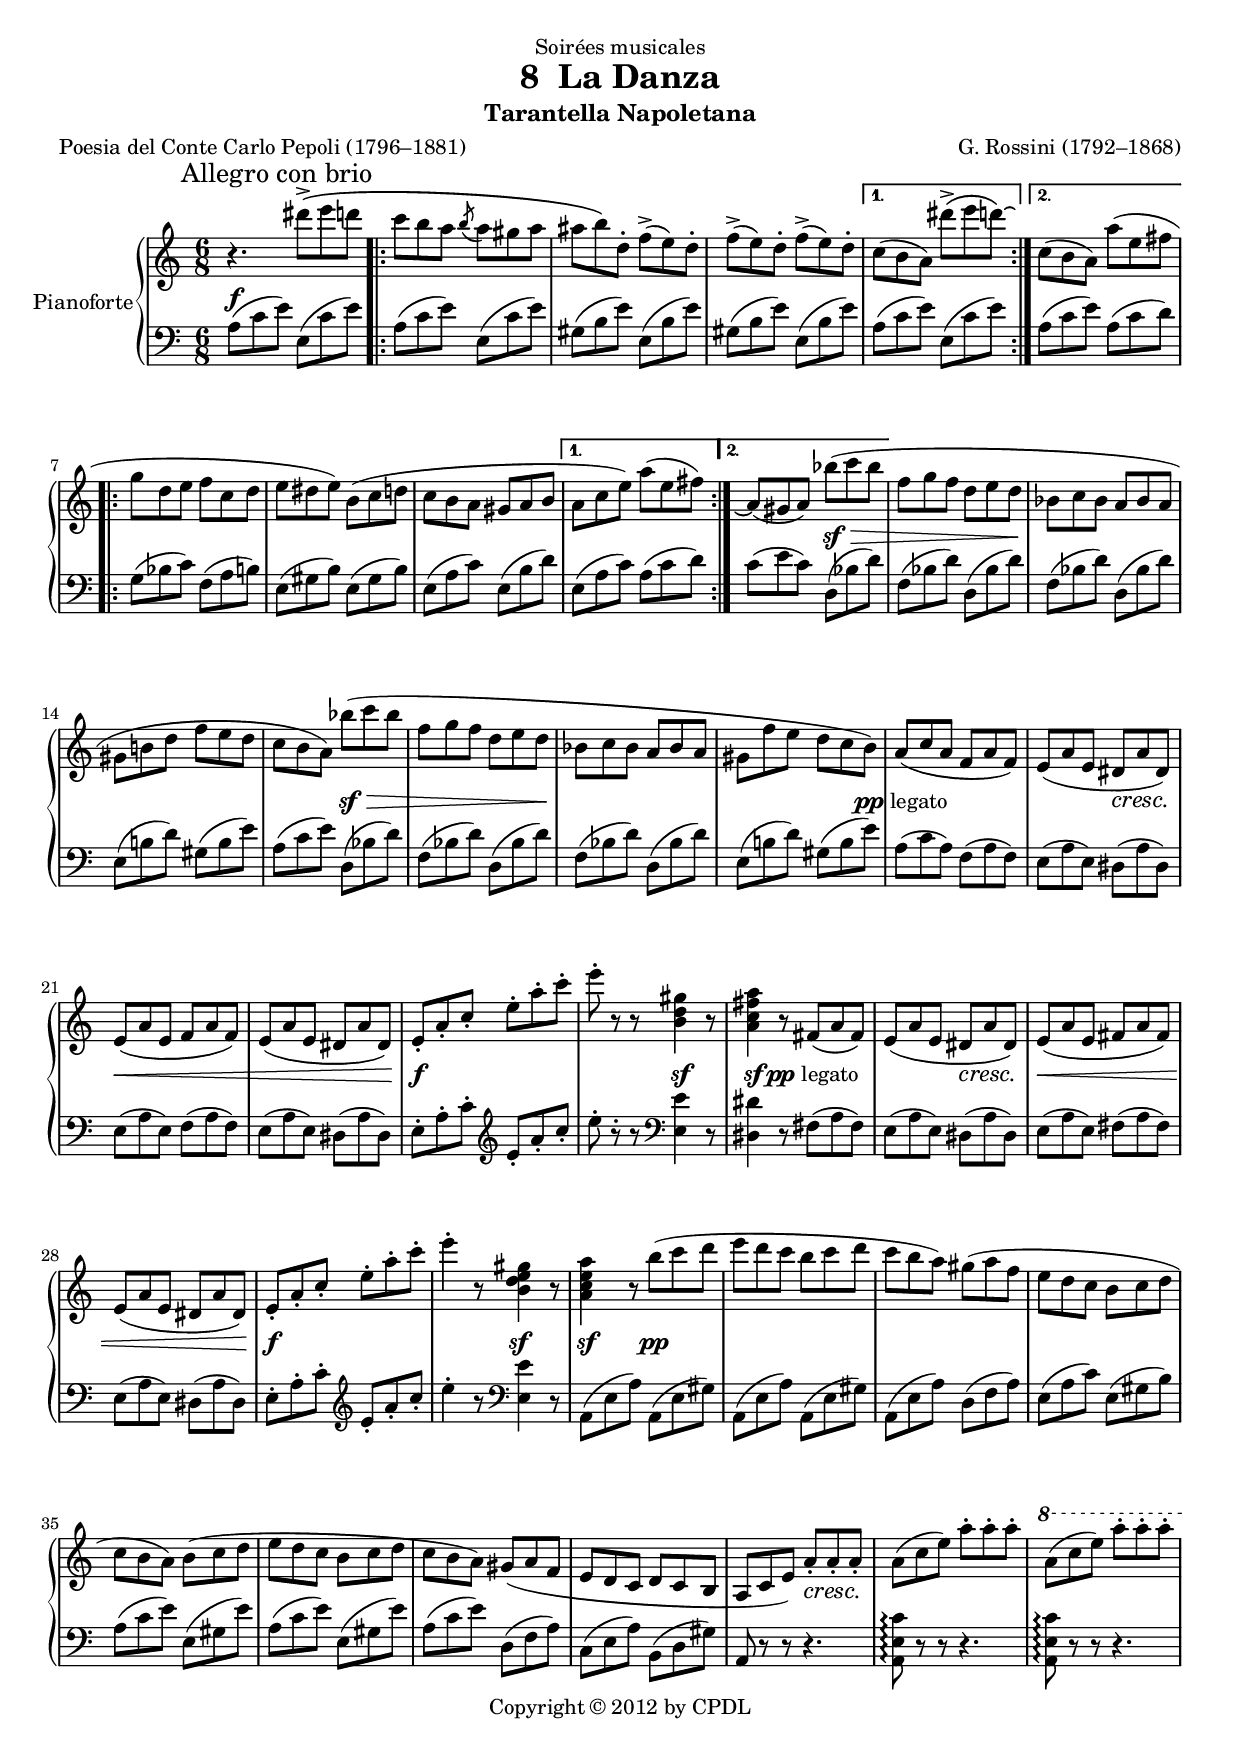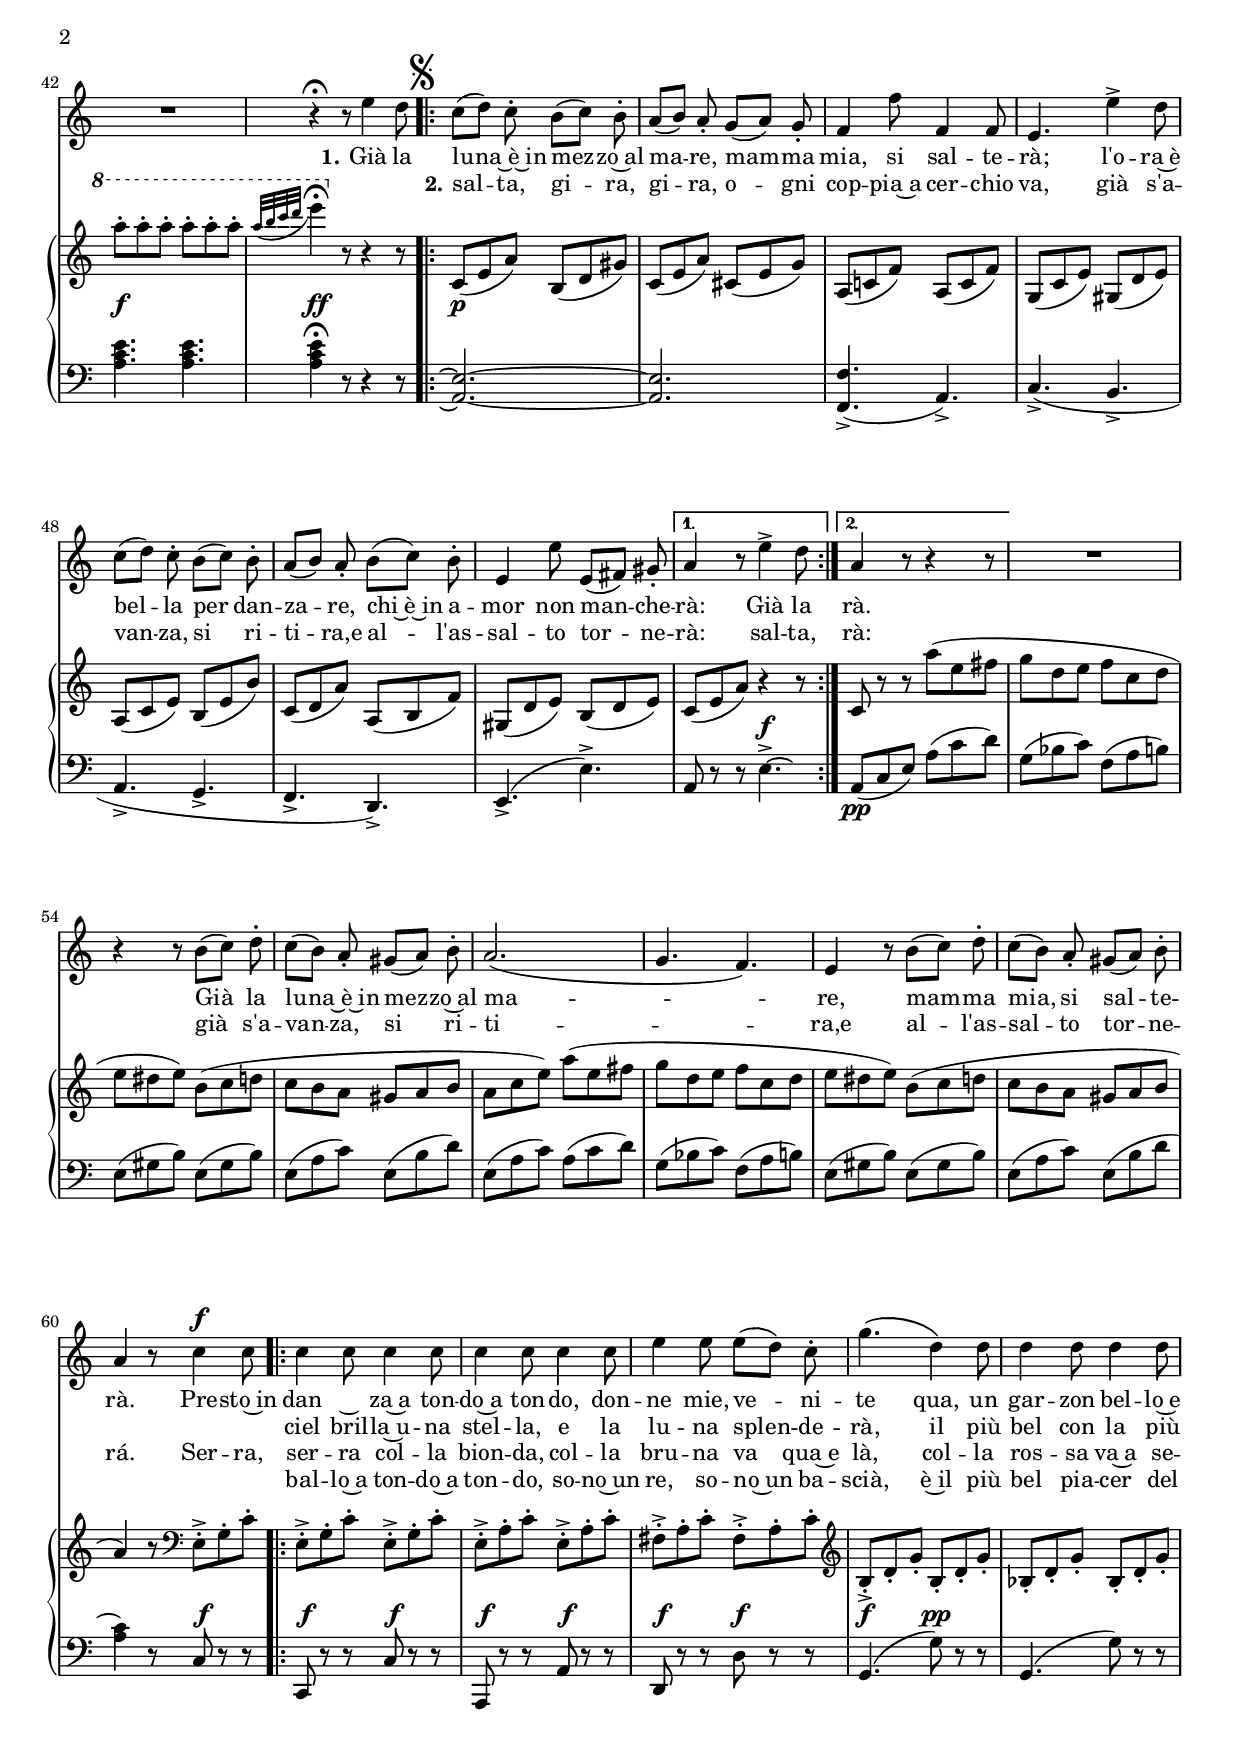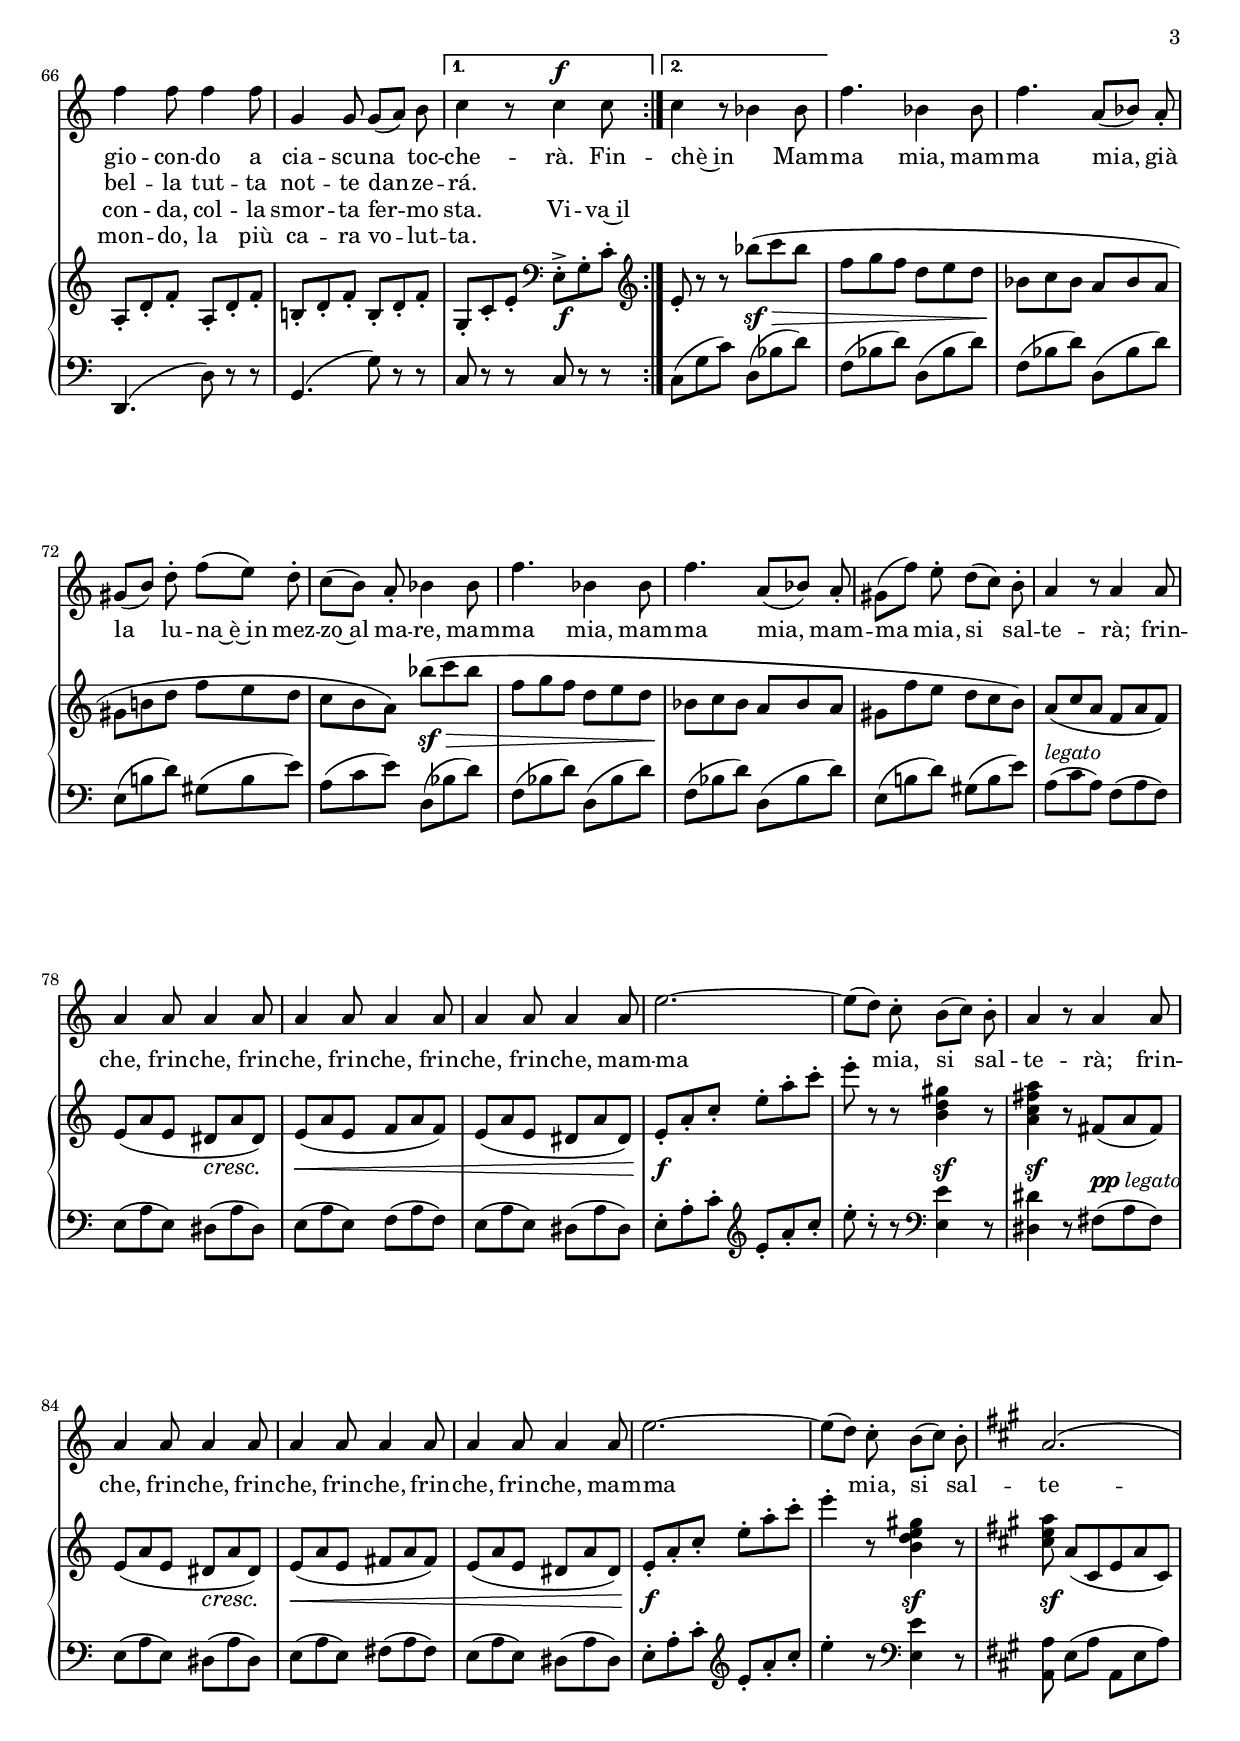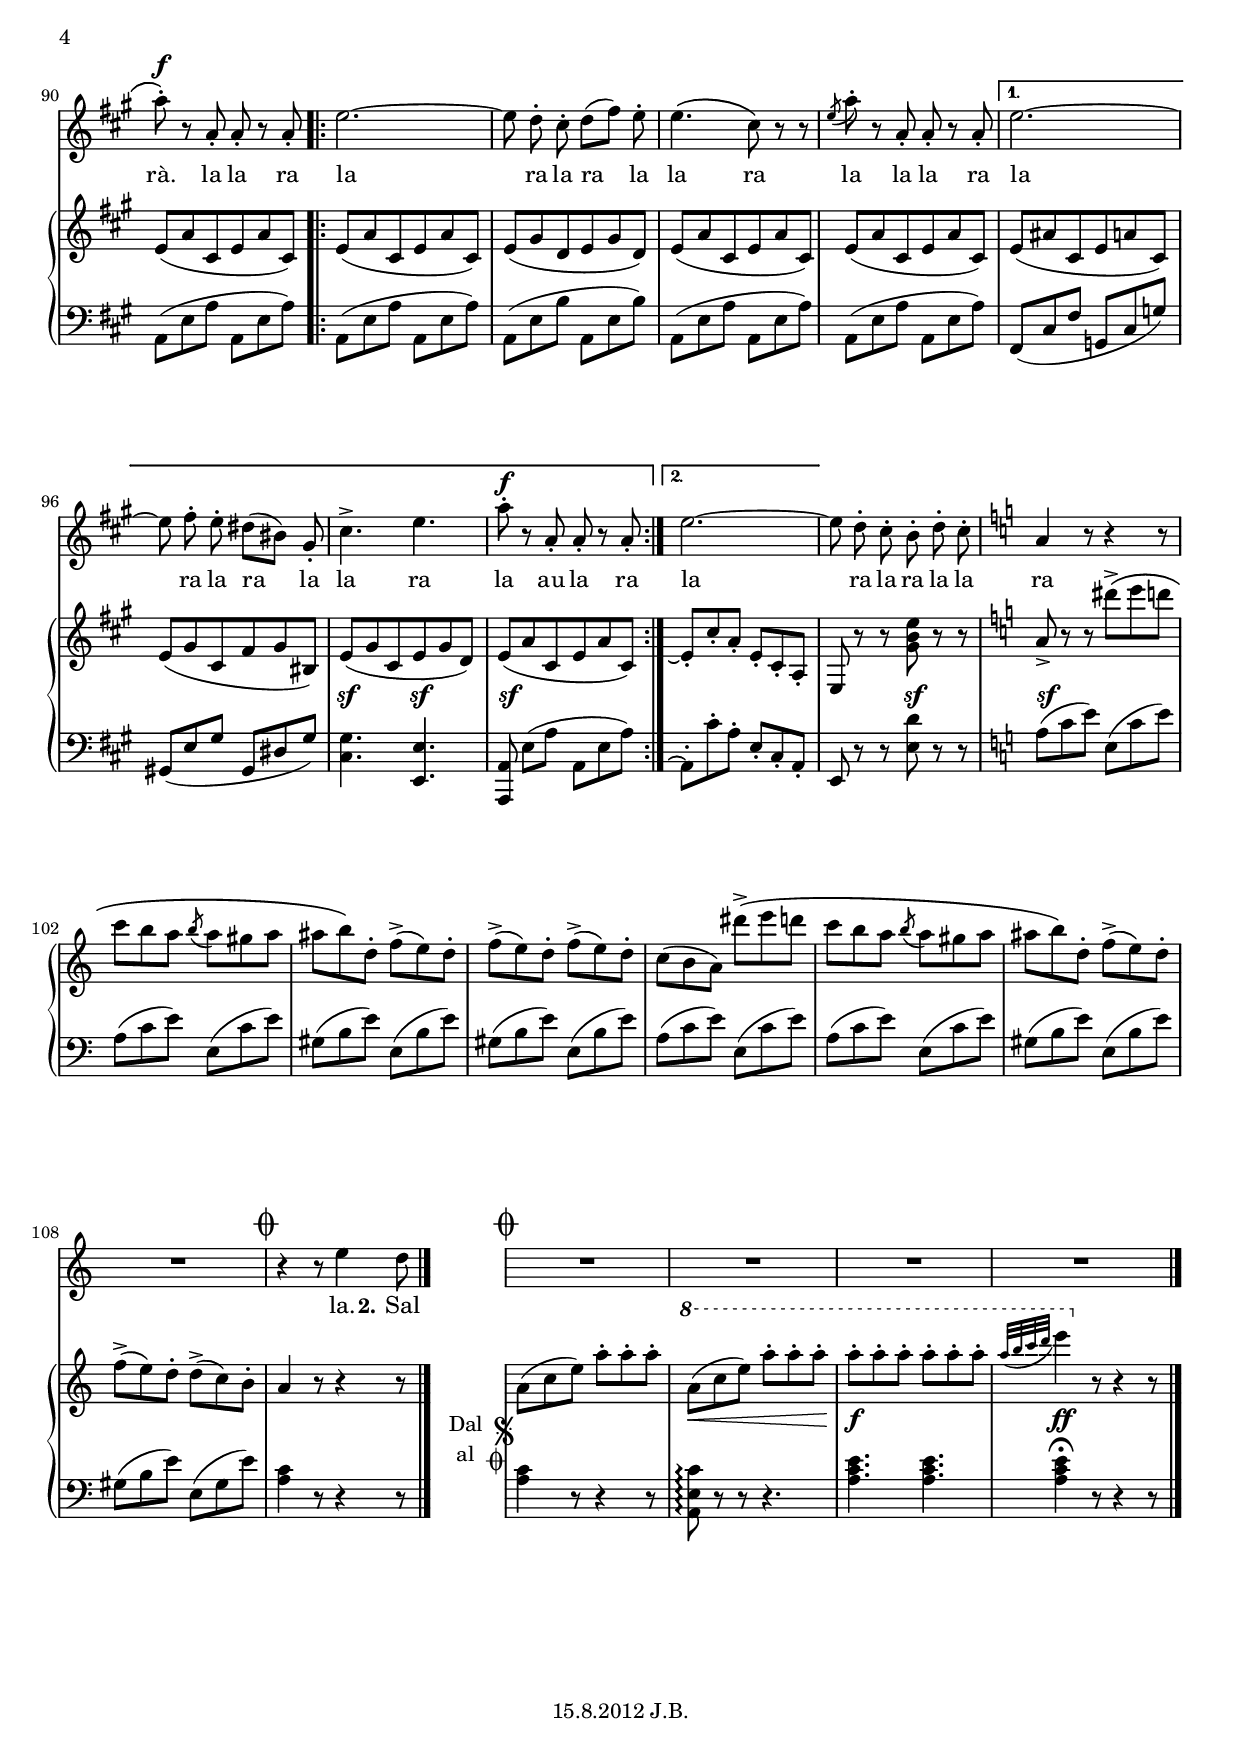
% Editor: Johannes Becker
% using Serate musicali = Soirées musicales per canto e pianoforte, Parte 1, Ariette
% Adresse bibliographique: Milano: Ricordi, 1982
% ISBN/N° d'édition: E.R. 2413.
\version "2.16.0"

\header {
  %  copyright = "Copyright (c) xxxx Die Inhaber des Copyright"
  dedication = "Soirées musicales"
  composer = "G. Rossini (1792–1868)"
  poet = "Poesia del Conte Carlo Pepoli (1796–1881)"
  subtitle = "Tarantella Napoletana"
  title = "8  La Danza"
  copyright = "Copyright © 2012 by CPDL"
% see http://www.cpdl.org/wiki/index.php/ChoralWiki:CPDL
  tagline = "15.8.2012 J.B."
}
#(set-global-staff-size 18.3)
#(set-default-paper-size "a4")
global = { 
  \time 6/8
}
globalTempo = {
}
tenorVoice = {
  \relative c'' {
    \global
    \dynamicUp
    % Musik folgt bier.
    R2.*42
    r4 \fermata r8
    e4 d8   \mark \markup { \musicglyph #"scripts.segno" }
    \repeat volta 2 {
      c8 [( d ]) c -. b [( c ]) b -. a [( b ]) a -. g [( a ]) g -. f4  f'8  f,4  f 8
      e4.
      e'4\accent d8
      c8 [( d ]) c -. b [( c ]) b -. a [( b ]) a -. 
      
      b [( c ]) b -. e,4  e'8 e, [( fis ]) gis -.     
    }
    \alternative {
      {
	a4 r8   e'4\accent d8
      } {
	a4 r8   r4 r8    
      }
    }
    R2.
    r4 r8
  }
  b'[(  c'' ])  d'' -. c''[(  b' ])  a' -. gis'[(  a' ])  b'-. 
  a'2.( g'4. f') e'4 r8
  b'[(  c'' ])  d'' -. c''[(  b' ])  a' -. gis'[(  a' ])  b'-. 
  a'4 r8 
  c''4\f c''8 
  \repeat volta 2 {
    c''4 c''8 c''4 c''8 c''4 c''8 c''4 c''8 
    e''4 e''8 e''[( d'' ]) c''-. g''4.\(  d''4\) d''8
    d''4 d''8 d''4 d''8 f''4 f''8 f''4 f''8 g'4 g'8 g'[( a'8)] b' 
  }
  \alternative {
    {  c''4 r8 c''4\f c''8 }
    {  c''4 r8 bes'4 bes'8}
  }
  f''4. bes'4 bes'8 f''4. 
  a'8 [( bes' ]) a' -.
  gis' [( b' ]) d'' -.
  f'' [( e'' ]) d'' -.
  c'' [( b' ]) a'-.
  %a'8 bes' a' gis' b' d'' f'' e'' d'' c'' b' a' 
  bes'4 bes'8 f''4. bes'4 bes'8 f''4.
  a'8 [( bes' ]) a' -.
  gis' [( f'' ]) e'' -.
  d'' [( c'' ]) b' -.
  a' 4 r8
  % a' bes' a' gis' f'' e'' d'' c'' b' a' 
  a'4 a'8 a'4 a'8 a'4 a'8 a'4 a'8 a'4 a'8 a'4 a'8 a'4 a'8 
  e''2.~ 
  e''8[( d'' ]) c''  -.
  b' [( c''])  b' -.
  a' 4 r8
  a'4 a'8 a'4 a'8 a'4 a'8 a'4 a'8 a'4 a'8 a'4 a'8 a'4 a'8 
  e''2.~ 
  e''8[( d'' ]) c''  -.
  b' [( c''])  b' -.
  \key a \major
  a'2. \(
  a''8 -. \) \f r a'-. a'-. r a'-.
  
  \repeat volta 2 {
    e''2.~
    \autoBeamOff e''8 d''-. cis''-.  d''([ fis'')] e''-.
    e''4.\( cis''8\) r r
    \acciaccatura e''8 a''8-. r a'-. a'-. r a'-.
  }
  \alternative {
    {  e''2.~
      e''8	fis''-. e''-. dis''([ bis')] gis'-.
      cis''4.\accent e''
      a''8 -. \) \f r a'-. a'-. r a'-.
    }
    {  e''2.~ }
  }  
  %  a''8 -. \) \f r a'-. a'-. r a'-.
  %  e''2.~
  %  e''8 d''-. cis''-.  d''([ fis'')] e''-.
  %  e''4.\( cis''8\) r r
  %  \acciaccatura e''8 a''8-. r a'-. a'-. r a'-.
  
  e''8 d''-. cis''-. b' -. d''-. cis'' -.
  \key a \minor
  a'4 r8 r4 r8 
  %\break
  R2.*7
  r4 r8  e''4 d''8 
  \stopStaff
  s2.
  \startStaff
  R2.*4
}

verseOne = \lyricmode {
  \set stanza = "1."
  % Text folgt bier.
  Già la lu -- na~è~in mez -- zo~al ma -- re,
  mam -- ma mia, si sal -- te -- rà; 
  l'o -- ra~è bel -- la per dan -- za -- re, chi~è~in a -- mor non 
  man -- che -- rà:
  Già la
  rà.
  Già la lu -- na~è~in mez -- zo~al ma -- re,
  mam -- ma mia, si sal -- te -- rà.
  Pre -- sto~in dan ~ za~a ton -- do~a ton -- do, 
  don -- ne mie, ve -- ni -- te \set ignoreMelismata = ##t qua,
  un \unset ignoreMelismata gar -- zon bel -- lo~e gio -- con -- do 
  a cia -- scu -- na toc -- che -- rà.
  Fin -- chè~in
  _
  Mam -- ma mia,
  mam -- ma mia,
  già la lu -- na~è~in mez -- zo~al ma -- re,
  mam -- ma mia,
  mam -- ma mia,
  mam -- ma mia, si sal -- te -- rà; 
  
  \repeat unfold 6 { frin -- che, }
  mam -- ma mia, si sal -- te -- rà; 
  \repeat unfold 6 { frin -- che, }
  mam -- ma mia, si sal -- te -- rà.
  la la ra la ra 
  la ra la la ra la
  la la ra la ra
  la ra la la ra la
  au la ra la ra
  la ra la la ra la.
  \set stanza = "2."
  Sal -- ta,
}
verseOneB = \lyricmode {
  \repeat unfold 50 { _ } 
  ciel bril -- la~u -- na stel -- la, e la lu -- na splen -- de -- rà,
  il più bel con la più bel -- la tut -- ta not -- te dan -- ze -- rá.
}
verseTwo = \lyricmode {
  _ _ 
  \set stanza = "2."
  sal -- ta, gi -- ra, gi -- ra, o -- gni cop -- pia~a cer -- chio va,
  già s'a -- van -- za, si ri -- ti -- ra,e al -- l'as -- sal -- to tor -- ne -- rà:
  sal -- ta,
  rà:
  già s'a -- van -- za, si ri -- ti -- ra,e al -- l'as -- sal -- to tor -- ne -- rá.
  Ser -- ra, ser -- ra col -- la bion -- da, col -- la bru -- na va qua~e là,
  col -- la ros -- sa va~a se -- con -- da, col -- la smor -- ta fer -- mo sta.
  Vi -- va~il 
  
}
verseTwoB = \lyricmode {
  \repeat unfold 50 { _ } 
  bal -- lo~a ton -- do~a ton -- do,
  so -- no~un re, so -- no~un ba -- scià, è~il più bel pia -- cer del mon -- do,
  la più ca -- ra vo -- lut -- ta.
}
pplegato = #(make-dynamic-script
            (markup #:dynamic "pp"
                    #:normal-text "legato"))

pianodyn = {
   s2.\f
   s2.*4
   s2.
   s2.*4
   s4.
   s4.\sf\>
   s2.
   s2.*2\!
   s4.
   s4.\sf\>
   s2.
   s2.*2\!
   s2.\pplegato
    \override DynamicTextSpanner #'style = #'none
   s4. s4.\cresc
   s2.*2\<
   s2.\f
   s4. s4.\sf
   s4.\sf s4.\pplegato
   s4. s4.\cresc
   s2.*2\<
   s2.\f
   s4. s4.\sf
   s4.\sf  s4.\pp
   s2.*7
   s4. s4.\cresc
   s2.*2\!
   s2.\f
   s2.\ff
   s2.*7\p
   s4. s4.\f
   s2.*8
   s4.
   \repeat unfold 8 {
   s4.\f
   }
   s4.\pp
   s2.*3
   s4. s4.\f
   s4. s4.\sf\>
   s2.
   s2.*2\!
   s4. s4.\sf\>
   s2.
   s2.*2\!
   s2.-\markup \italic "legato"
   s4. s4.\cresc
   s2.*2\<
   s2.\f
   s4. s4.\sf
   s4.\sf s4.-\markup{\dynamic pp \italic "legato" }
   s4. s4.\cresc
   s2.*2\<
   s2.\f
   s4. s4.\sf
   s2.*8\sf
   s4.\sf s4.\sf
   s2.*2\sf
   s4. s4.\sf
   s2.*11\sf
   s2.\<
   s2.\f
   s2.\ff
}

mammamiaright = {
  f'' 8 g'' f'' d'' e'' d''  |
  bes' 8  c'' bes' a' bes' a'  |
  gis' 8 b'! d'' f'' e'' d''  |
  c'' 8 b' a' ) bes'' ( c''' bes'' 
  f'' 8 g'' f'' d'' e'' d''  |
  bes' 8  c'' bes' a' bes' a'  |
  gis' 8 f'' e'' d'' c'' b' )  |
  a' 8   ( c'' a' f' a' f' ) 
  e' 8 ( a' e' 
dis' a'  dis' )  |
  e' 8 ( a' e' f' a' f' )  |
  e' 8 ( a' e' dis' a' dis' )  |
  e' 8 -\staccato  \! a' -\staccato c'' -\staccato e'' -\staccato a'' -\staccato c''' -\staccato  |
  e''' 8 -\staccato r r < gis'' d'' b' > 4  r8  |
  < a'' a' c'' fis'' > 4  r 8 fis'  ( a' fis' )  |
   e' 8 ( a' e' dis' a'  dis' )  |
  e' 8 (  a' e' fis' a' fis' ) 
  e' 8 ( a' e' dis' a' dis' )  |
  e' 8 -\staccato  a' -\staccato c'' -\staccato e'' -\staccato a'' -\staccato c''' -\staccato  |
  e''' 4 -\staccato r8 < b' d'' e'' gis'' > 4  r8  |
}

firstrightA = {  dis''' 8\( -\accent  e''' d''' }
firstrightB = { 
  c''' 8 b'' a'' \acciaccatura b''8 a'' gis'' a''  |
  ais'' 8 b'' \) d'' -\staccato f'' -\accent ( e'' ) d'' -\staccato  |
  f'' 8 -\accent ( e'' ) d'' -\staccato 
}
firstright = {
  \firstrightA
  \firstrightB
}

right =  {
  \global
  % Musik folgt bier.
  \clef "treble"
  \mark "Allegro con brio"
  r4.
  \firstrightA 
  \repeat volta 2 {
    \firstrightB 
    f''8 -\accent ( e'' ) d'' -\staccato  |
  }
  \alternative {
    {   
      c'' 8 ( b'  a')
   dis''' 8\( -\accent  e''' d''' \)\laissezVibrer
    }
    {  c''8 ( b'  a')
      a'' ( e'' fis'' |
    }
  }
  \repeat volta 2 {  
    
    g'' 8 d'' e'' f'' c'' d''  |
    e'' 8 dis'' e'' ) b' ( c'' d'' 
    c'' 8 b' a' gis' a' b'  |
  }
  \alternative {
    { a' 8 c'' e'' ) a'' ( e'' fis'') }
    {  a' 8 \repeatTie ( gis' a' )  bes''  (  c''' bes'' }
  } 
  
  % g'' 8 d'' e'' f'' c'' d''  |
  %  e'' 8 dis'' e'' ) b' ( c'' d'' 
  % c'' 8 b' a' gis' a' b'  |
  
  \mammamiaright
  
  
  
  < c'' e'' a' a'' > 4  r8 b''   ( c''' d''' 
  e''' 8 d''' c''' b'' c''' d'''  |
  c''' 8 b'' a'' ) gis'' ( a'' f'' 
  e'' 8 d'' c'' b' c'' d''  |
  c'' 8 b' a' ) b' ( c'' d'' 
  e'' 8 d'' c'' b' c'' d''  |
  c'' 8 b' a' ) gis' ( a' f' 
  e' 8 d' c' d' c' b  |
  a 8 c' e' )  a' -\staccato  a' -\staccato  a' -\staccato  |
  a' 8 ( c'' e'' ) a'' -\staccato a'' -\staccato a'' -\staccato  |
  \ottava #1
  a'' 8 ( c''' e''' ) a''' -\staccato a''' -\staccato a''' -\staccato  |
  a''' 8 -\staccato  a''' -\staccato a''' -\staccato a''' -\staccato a''' -\staccato a''' -\staccato  |
  \appoggiatura { a'''32[ b''' c'''' d'''']} e'''' 4 \fermata 
  \ottava #0
  r8 r4 r8
  \relative c'' {
    \repeat volta 2 {
      c, [( e  a ]) b, [( d  gis ]) c, [( e  a ]) cis, [( e  g ]) 
      a, [( c!  f ]) a, [( c  f ]) g, [( c  e ]) gis, [( d'  e ]) 
      a, [( c  e ]) b [( e  b' ]) c, [( d  a' ]) a, [( b  f' ]) 
      gis, [( d'  e ]) b [( d  e ])
    }
    \alternative {
      {  c [( e  a ]) r4 r8 }
      {c, r r a''( e fis}
    }
    g d e f c d e dis e) 
    b( c d c b a gis a b a c e) 
    a( e fis g d e f c d e dis e) 
    b( c d c b a gis a b 
    a4) r8
    \clef bass 
    e, -.  \accent  g -.  c -. 
    \repeat volta 2 {
      e, -. \accent  g -.  c -. 
      e, -. \accent  g -.  c -. 
      e, -. \accent  a -.  c -. 
      e, -. \accent  a -.  c -. 
      fis, -. \accent  a -.  c -. 
      fis, -. \accent  a -.  c -. 
      \clef G
      b -.  \accent  d -.  g -. 
      b, -.  d -.  g -. 
      bes, -.  d -.  g -. 
      bes,-.   d -.  g -. 
      a,-.   d -.  f -. 
      a, -.  d -.  f -. 
      b,! -.  d -.  f -. 
      b, -.  d -.  f -. 
    }
    \alternative {
      { g, -.  c -.  e -. 
	\clef F
	e, -.  \accent  g -.  c -. 
      }
      { \clef G e8 -. r r bes''(  c bes } 
    }
    
  }
  \mammamiaright 
  \key a \major
  <cis'' e'' a''>8  a'[( cis' e' a' cis')]
  e'[(a' cis' e' a' cis')]
  
  \repeat volta 2 { 
    e'[(a' cis' e' a' cis')]
    e'[(gis' d' e' gis' d')]
    e'[(a' cis' e' a' cis')]
    e'[(a' cis' e' a' cis')]
  }
  \alternative {
    {   
      e'[(ais' cis' e' a' cis')]
      e'[(gis' cis' fis' gis' bis)]
      e'[(gis' cis' e' gis' d')]
      e'[(a' cis' e' a' cis')]
    }
    {
      e'-. \repeatTie cis''-. a'-. e'-. cis'-. a-.
    } 
  }
  
  %  e'[(a' cis' e' a' cis')]
  %  e'[(a' cis' e' a' cis')]
  % e'[(gis' d' e' gis' d')]
  %  e'[(a' cis' e' a' cis')]
  % e'[(a' cis' e' a' cis']
  e r r <gis' b' e''> r r
  \key a \minor
  a'\accent r r
  \firstright 
  f''8 -\accent ( e'' ) d'' -\staccato  |
  c'' 8 ( b'  a')
  \firstright 
  d''8 -\accent ( c'' ) b' -\staccato  | \mark \markup { \musicglyph #"scripts.coda" }
  
  a'4 r8 r4 r8 \bar "|." 
  \stopStaff
  s2._\markup \center-column {
    \line { "Dal " \musicglyph #"scripts.segno" }
    \line {"al "  \musicglyph #"scripts.coda" }
  } 
  \startStaff
  \mark \markup { \musicglyph #"scripts.coda" }
  a' 8 ( c'' e'' ) a'' -\staccato a'' -\staccato a'' -\staccato  |
  \ottava #1
  a'' 8 ( c''' e''' ) a''' -\staccato a''' -\staccato a''' -\staccato  |
  a''' 8  -\staccato a''' -\staccato a''' -\staccato a''' -\staccato a''' -\staccato a''' -\staccato  |
  \appoggiatura { a'''32[ b''' c'''' d'''']} e'''' 4 
  \ottava #0
  r8 r4 r8
  \bar "|."
  
}

mammamialeft = {
  f 8 ( bes d' ) d ( bes d' )  |
  %% 15
  f 8 ( bes d' ) d ( bes d' )  |
  e 8 ( b! d' ) gis ( b e' )  |
  a 8 ( c' e' ) d ( bes d' )  |
  f 8 ( bes d' ) d ( bes d' )  |
  f 8 ( bes d' ) d ( bes d' )  |
  %% 20
  e 8 ( b! d' ) gis ( b e' )  |
  a 8 ( c' a ) f ( a f )  |
  e 8 ( a e ) dis ( a dis )  |
  e 8 ( a e ) f ( a f )  |
  e 8 ( a e ) dis ( a dis )  |
  %% 25
  e 8 -\staccato a -\staccato c' -\staccato
  
  \clef G
  e' -\staccato a' -\staccato c'' -\staccato  |
  e'' 8 -\staccato    
  r-\staccato  
  r \clef bass < e e' > 4 r8  |
  < dis' dis > 4 r8 fis ( a fis )  |
  e 8 ( a e ) dis ( a dis )  |
  e 8 ( a e ) fis ( a fis )  |
  %% 30
  e 8 ( a e ) dis ( a dis )  |
  e 8 -\staccato a -\staccato c' -\staccato 
  \clef G
  e' -\staccato a' -\staccato c'' -\staccato  |
  e'' 4 -\staccato r8 \clef bass < e e' > 4 r8  |
}
firstleftA = {
  e ( c' e' )  |
}
firstleftB = {  
  a 8 ( c' e' ) e ( c' e' )  |
  gis 8 ( b e' ) e ( b e' )  |
  gis 8 ( b e' ) 
}
firstleft = {
  \firstleftA
  \firstleftB
}

left =  {
  \global
  % Musik folgt bier.
  
  \clef "bass"
  a 8 ( c' e' ) 
  \firstleftA 
  \repeat volta 2 { 
    \firstleftB
    e ( b e' )  |
   }
   \alternative {
     { a 8 ( c' e' )
        \firstleftA  
     }
     {   a 8 ( c' e' )
 a ( c' d' )  |
}
   }
   \repeat volta 2 {  
    g 8 ( bes c' ) f ( a b )  |
    e 8 ( gis b ) e ( gis b )  |
    e 8 ( a c' ) e ( b d' )  |
  }
  \alternative {
    { e 8 ( a c' ) a ( c' d' )  | }
    {  c' 8 ( e' c' ) d ( bes d' )  | }
  }
  
  %% 10
  %  g 8 ( bes c' ) f ( a b )  |
  %  e 8 ( gis b ) e ( gis b )  |
  % e 8 ( a c' ) e ( b d' )  |
  
  
  \mammamialeft  
  
  a, 8 ( e a ) a, ( e gis )  |
  a, 8 ( e a ) a, ( e gis )  |
  %% 35
  a, 8 ( e a ) d ( f a )  |
  e 8 ( a c' ) e ( gis b )  |
  a 8 ( c' e' ) e ( gis e' )  |
  a 8 ( c' e' ) e ( gis e' )  |
  a 8 ( c' e' ) d ( f a )  |
  %% 40
  c 8 ( e a ) b, ( d gis )  |
  a, 8 r r r4.  |
  < a, e c' > 8 \arpeggio  r r  r4.
  |
  < a, c' e > 8  \arpeggio    r r r4.  |
  < e' c' a > 4. < a c' e' >  |
  < e' a c' > 4 \fermata r8 r4 r8
  \repeat volta 2 {
    <a, e>2.\repeatTie ~ <a, e>2.
    <f, f>4.\accent( a, \accent)
    c\accent( b,\accent a,\accent g,\accent f,\accent d,\accent) 
    e,\accent( e \accent)
  }	
  \alternative{
    {   a,8 r r e4.\accent\laissezVibrer }
    {
      \relative c'' {
	
	a,,8(\pp c e) a( c d) 
      }
    }
  }
  \relative c'' {
    g, [( bes  c ]) f, [( a  b ]) e, [( gis  b ]) 
    e, [( gis  b ]) e, [( a  c ]) e, [( b'  d ]) 
    e, [( a  c ]) a [( c  d ]) 
    g, [( bes  c ]) f, [( a  b ]) e, [( gis  b ]) 
    e, [( gis  b ]) e, [( a  c ]) e, [( b'  d ]	
    <a c>4) r8
    c, r r 
    \repeat volta 2 {
      c, r r c' r r a, r r a' r r d, r r d' r r 
      g, 4.( g' 8) r r g, 4.( g' 8) r r d, 4.( d' 8) r r 
      g, 4.( g' 8) r r
    }
    \alternative {
      { c, r r c r r }
      {c( g' c) d,( bes' d)}
    }
  }
  \mammamialeft
  
  \key a \major
  <a, a>8 e[( a] a, e a)
  a,( e a a, e a)
  \repeat volta 2 {
    a,( e a a, e a)
    a,( e b a, e b)
    a,( e a a, e a)
    a,( e a a, e a)
  }
  \alternative {
    {  
      fis,( cis fis g, cis g)
      gis,!( e gis gis, dis gis)
      <cis gis>4. <e, e> 
      <a,, a,>8   e[( a] a,[ e a)]
    }
    {
      a,\repeatTie -. cis'-. a-. e-. cis-. a,-.
    }
  }
  
  
  
  %  a,( e a a, e a)
  % a,( e a a, e a)
  % a,( e b a, e b)
  % a,( e a a, e a
  e, r r <e d'> r r 
  \key a \minor
  a 8 ( c' e' ) 
  \firstleft
  e ( b e' )  |
  a 8 ( c' e' )
  \firstleft
  e( gis e')
  <a c'>4 r8 r4 r8
  \bar "|."
  \stopStaff
  s2.
  \startStaff
  
  <a c'>4 r8 r4 r8
  < a, c' e > 8  \arpeggio    r r r4.  |
  < e' c' a > 4. < a c' e' >  |
  %% 45
  < e' a c' > 4 \fermata r8 r4 r8
  \bar "|."
}

tenorVoicePart = \new Staff \with {
  instrumentName = "Canto"
  midiInstrument = "choir aahs"
} { \clef "treble" \tenorVoice }
\addlyrics { \verseOne }
\addlyrics { \verseOneB }
\addlyrics { \verseTwo }
\addlyrics { \verseTwoB }

pianoPart = \new PianoStaff \with {
  instrumentName = "Pianoforte"
} <<
  \new Staff = "right" \with {
    midiInstrument = "acoustic grand"
  } \right
    \new Dynamics \pianodyn

  \new Staff = "left" \with {
    midiInstrument = "acoustic grand"
  } { \clef bass \left }
>>


\score {
  <<
    \tenorVoicePart
    \pianoPart
  >>
  \layout {   
    \context {
      \RemoveEmptyStaffContext
      \override VerticalAxisGroup #'remove-first = ##t
    }
    
  }
  \midi {
    \context {
      
      \Score
      tempoWholesPerMinute = #(ly:make-moment 100 4)
    }
  }
}
